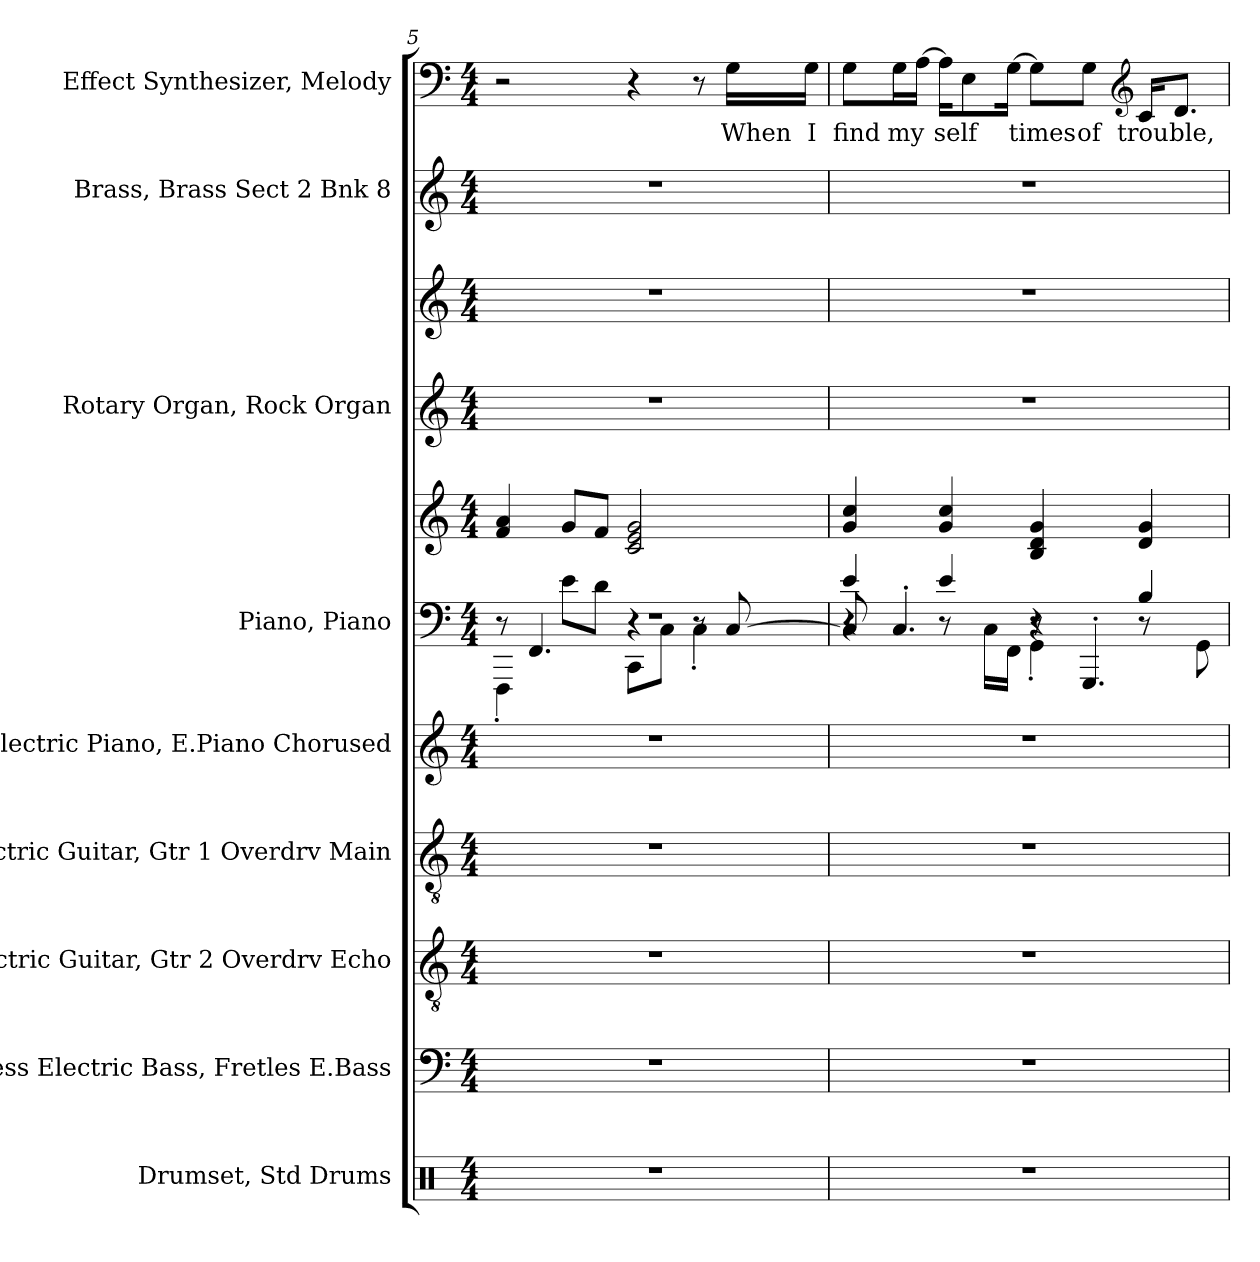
**kern	**kern	**kern	**kern	**kern	**kern	**kern	**kern	**kern	**kern	**kern	**text
*part9	*part8	*part7	*part6	*part5	*part4	*part4	*part3	*part3	*part2	*part1	*part1
*staff11	*staff10	*staff9	*staff8	*staff7	*staff6	*staff5	*staff4	*staff3	*staff2	*staff1	*staff1
*I"Drumset, Std Drums	*I"Fretless Electric Bass, Fretles E.Bass	*I"Electric Guitar, Gtr 2 Overdrv Echo	*I"Electric Guitar, Gtr 1 Overdrv Main	*I"Electric Piano, E.Piano Chorused	*I"Piano, Piano	*	*I"Rotary Organ, Rock Organ	*	*I"Brass, Brass Sect 2 Bnk 8	*I"Effect Synthesizer, Melody	*
*I'D. Set	*I'Frtl. El. B.	*I'El. Guit.	*I'El. Guit.	*I'El. Pno.	*I'Pno.	*	*I'Rot. Org.	*	*I'Br.	*I'Synth.	*
*clefX	*clefF4	*clefGv2	*clefGv2	*clefG2	*clefF4	*clefG2	*clefG2	*clefG2	*clefG2	*clefF4	*
*	*ITrd7c12	*	*	*	*	*	*	*	*	*	*
*k[]	*k[]	*k[]	*k[]	*k[]	*k[]	*k[]	*k[]	*k[]	*k[]	*k[]	*
*M4/4	*M4/4	*M4/4	*M4/4	*M4/4	*M4/4	*M4/4	*M4/4	*M4/4	*M4/4	*M4/4	*
=5	=5	=5	=5	=5	=5	=5	=5	=5	=5	=5	=5
*	*	*	*	*	*^	*	*	*	*	*	*
*	*	*	*	*	*	*^	*	*	*	*	*	*
1r	1r	1r	1r	1r	1r	4FFF'\	8r	4f/ 4a/	1r	1r	1r	2r	.
.	.	.	.	.	.	.	4.FF/	.	.	.	.	.	.
.	.	.	.	.	.	8e\L	.	8g/L	.	.	.	.	.
.	.	.	.	.	.	8d\J	.	8f/J	.	.	.	.	.
.	.	.	.	.	.	8CC\L	4r	2c/ 2e/ 2g/	.	.	.	4r	.
.	.	.	.	.	.	8C\J	.	.	.	.	.	.	.
.	.	.	.	.	.	4C'\	8r	.	.	.	.	8r	.
!	!	!	!	!	!	!	!	!	!	!	!	!	!LO:LY:b
.	.	.	.	.	.	.	[8C/	.	.	.	.	16G\LL	When
!	!	!	!	!	!	!	!	!	!	!	!	!	!LO:LY:b
.	.	.	.	.	.	.	.	.	.	.	.	16G\JJ	I
!!LO:PB:g=z
=6	=6	=6	=6	=6	=6	=6	=6	=6	=6	=6	=6	=6	=6
!	!	!	!	!	!	!	!	!	!	!	!	!	!LO:LY:b
1r	1r	1r	1r	1r	4e/	4r	8C/]	4g/ 4cc/	1r	1r	1r	8G\L	find
!	!	!	!	!	!	!	!	!	!	!	!	!	!LO:LY:b
.	.	.	.	.	.	.	4.C'/	.	.	.	.	16G\L	my
.	.	.	.	.	.	.	.	.	.	.	.	[16A\JJ	.
!	!	!	!	!	!	!	!	!	!	!	!	!	!LO:LY:b
.	.	.	.	.	4e/	8r	.	4g/ 4cc/	.	.	.	16A\KL]	self
.	.	.	.	.	.	.	.	.	.	.	.	8E\	.
.	.	.	.	.	.	16C\LL	.	.	.	.	.	.	.
.	.	.	.	.	.	16FF\JJ	.	.	.	.	.	[16G\Jk	.
!	!	!	!	!	!	!	!	!	!	!	!	!	!LO:LY:b
.	.	.	.	.	4r	4GG'\	8r	4B/ 4d/ 4g/	.	.	.	8G\L]	times
!	!	!	!	!	!	!	!	!	!	!	!	!	!LO:LY:b
.	.	.	.	.	.	.	4.GGG'/	.	.	.	.	8G\J	of
*	*	*	*	*	*	*	*	*	*	*	*	*clefG2	*
!	!	!	!	!	!	!	!	!	!	!	!	!	!LO:LY:b
.	.	.	.	.	4B/	8r	.	4d/ 4g/	.	.	.	16c/KL	trou
!	!	!	!	!	!	!	!	!	!	!	!	!	!LO:LY:b
.	.	.	.	.	.	.	.	.	.	.	.	8.d/J	ble,
.	.	.	.	.	.	8GG\	.	.	.	.	.	.	.
*	*	*	*	*	*v	*v	*v	*	*	*	*	*	*
=	=	=	=	=	=	=	=	=	=	=	=
*-	*-	*-	*-	*-	*-	*-	*-	*-	*-	*-	*-
